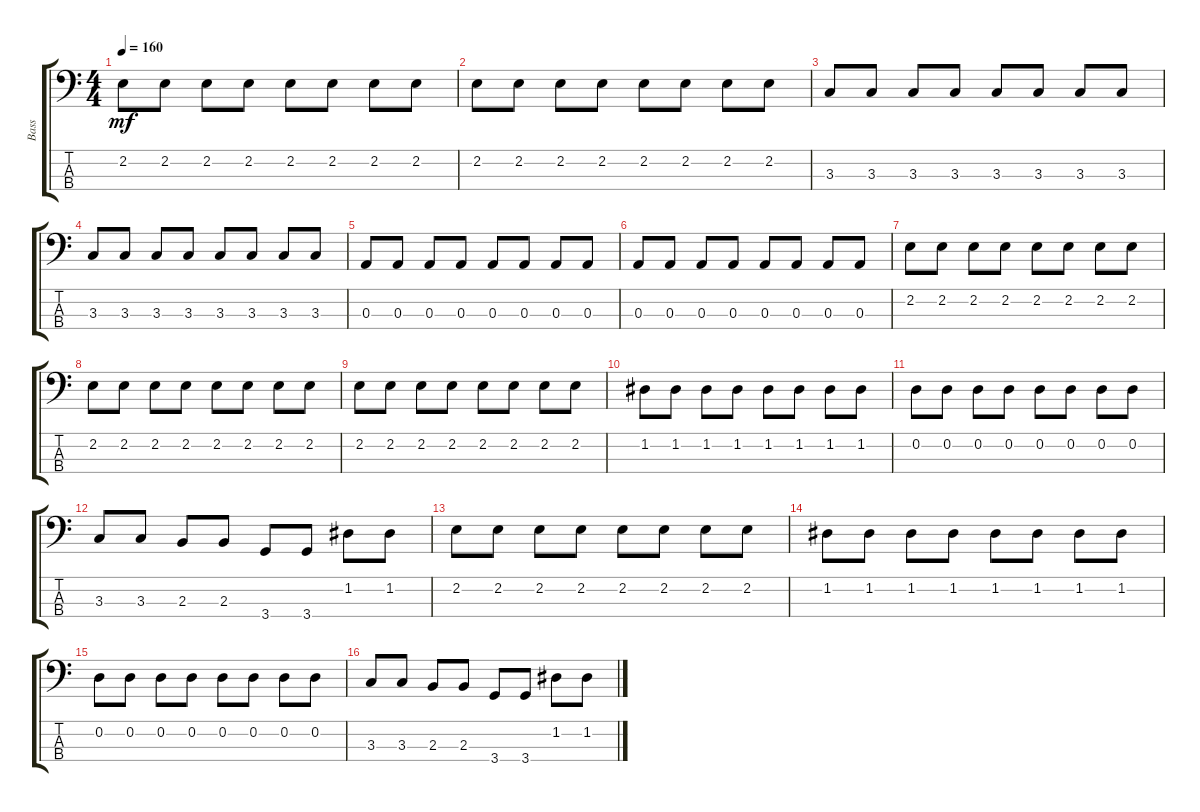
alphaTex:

\track ("Bass" "Bass") {instrument electricbassfinger}
\staff {score tabs}
\tuning (G2 D2 A1 E1) {hide}
\ts (4 4)
\tempo 160
\clef f4
\ks c
2.2.8{dy mf} 2.2.8 2.2.8 2.2.8 2.2.8 2.2.8 2.2.8 2.2.8 |
2.2.8 2.2.8 2.2.8 2.2.8 2.2.8 2.2.8 2.2.8 2.2.8 |
3.3.8 3.3.8 3.3.8 3.3.8 3.3.8 3.3.8 3.3.8 3.3.8 |
3.3.8 3.3.8 3.3.8 3.3.8 3.3.8 3.3.8 3.3.8 3.3.8 |
0.3.8 0.3.8 0.3.8 0.3.8 0.3.8 0.3.8 0.3.8 0.3.8 |
0.3.8 0.3.8 0.3.8 0.3.8 0.3.8 0.3.8 0.3.8 0.3.8 |
2.2.8 2.2.8 2.2.8 2.2.8 2.2.8 2.2.8 2.2.8 2.2.8 |
2.2.8 2.2.8 2.2.8 2.2.8 2.2.8 2.2.8 2.2.8 2.2.8 |
2.2.8 2.2.8 2.2.8 2.2.8 2.2.8 2.2.8 2.2.8 2.2.8 |
1.2.8 1.2.8 1.2.8 1.2.8 1.2.8 1.2.8 1.2.8 1.2.8 |
0.2.8 0.2.8 0.2.8 0.2.8 0.2.8 0.2.8 0.2.8 0.2.8 |
3.3.8 3.3.8 2.3.8 2.3.8 3.4.8 3.4.8 1.2.8 1.2.8 |
2.2.8 2.2.8 2.2.8 2.2.8 2.2.8 2.2.8 2.2.8 2.2.8 |
1.2.8 1.2.8 1.2.8 1.2.8 1.2.8 1.2.8 1.2.8 1.2.8 |
0.2.8 0.2.8 0.2.8 0.2.8 0.2.8 0.2.8 0.2.8 0.2.8 |
3.3.8 3.3.8 2.3.8 2.3.8 3.4.8 3.4.8 1.2.8 1.2.8
